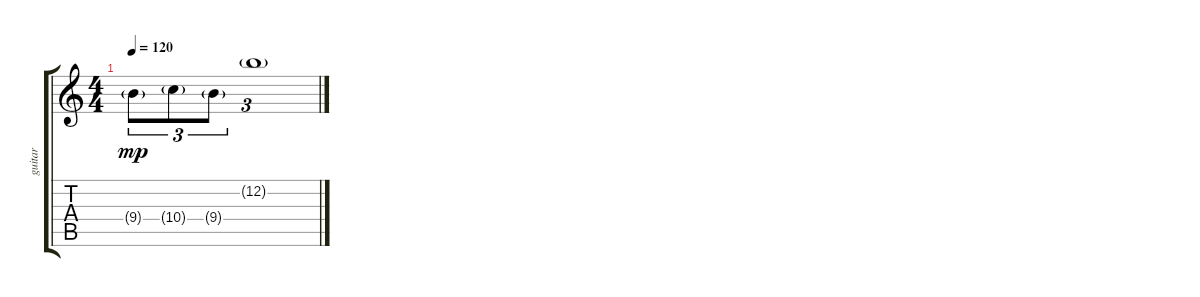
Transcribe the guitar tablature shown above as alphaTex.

\track ("guitar" "guitar") {instrument acousticguitarsteel}
\staff {score tabs}
\tuning (E4 B3 G3 D3 A2 E2) {hide}
\ts (4 4)
\tempo 120
\clef g2
\ks c
9.4{g}.8{tu (3 2) dy mp} 10.4{g}.8{tu (3 2)} 9.4{g}.8{tu (3 2)} 12.2{g}.1{tu (3 2)}
